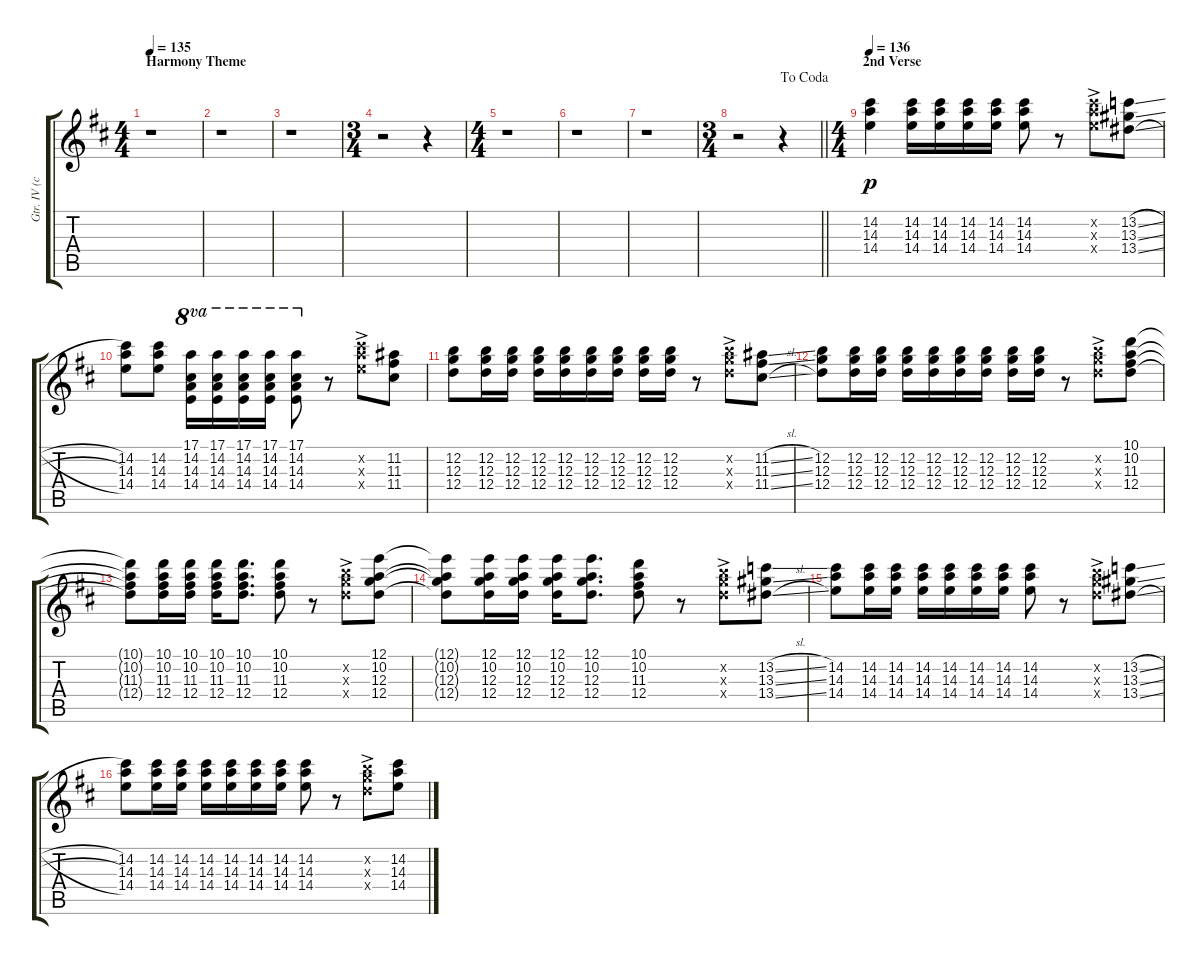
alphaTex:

\track ("Gtr. IV (clean elec.)" "Gtr. IV (c") {instrument electricguitarclean}
\staff {score tabs}
\tuning (E4 B3 G3 D3 A2 E2) {hide}
\ts (4 4)
\section ("" "Harmony Theme")
\tempo 135
\clef g2
\ks d
r.1{dy p} |
r.1 |
r.1 |
\ts (3 4)
r.2 r.4 |
\ts (4 4)
r.1 |
r.1 |
r.1 |
\ts (3 4)
\jump dacoda
\barLineRight lightlight
r.2 r.4 |
\ts (4 4)
\section ("" "2nd Verse")
\tempo 136
(14.2 14.3 14.4).4 (14.2 14.3 14.4).16 (14.2 14.3 14.4).16 (14.2 14.3 14.4).16 (14.2 14.3 14.4).16 (14.2 14.3 14.4).8 r.8 (14.2{ac x} 14.3{ac x} 14.4{ac x}).8 (13.2{sl} 13.3{sl} 13.4{sl}).8 |
(14.2 14.3 14.4).8 (14.2 14.3 14.4).8 (17.1 14.2 14.3 14.4).16{ot 8va} (17.1 14.2 14.3 14.4).16{ot 8va} (17.1 14.2 14.3 14.4).16{ot 8va} (17.1 14.2 14.3 14.4).16{ot 8va} (17.1 14.2 14.3 14.4).8{ot 8va} r.8 (14.2{ac x} 14.3{ac x} 14.4{ac x}).8 (11.2 11.3 11.4).8 |
(12.2 12.3 12.4).8 (12.2 12.3 12.4).16 (12.2 12.3 12.4).16 (12.2 12.3 12.4).16 (12.2 12.3 12.4).16 (12.2 12.3 12.4).16 (12.2 12.3 12.4).16 (12.2 12.3 12.4).16 (12.2 12.3 12.4).16 r.8 (12.2{ac x} 12.3{ac x} 12.4{ac x}).8 (11.2{sl} 11.3{sl} 11.4{sl}).8 |
(12.2 12.3 12.4).8 (12.2 12.3 12.4).16 (12.2 12.3 12.4).16 (12.2 12.3 12.4).16 (12.2 12.3 12.4).16 (12.2 12.3 12.4).16 (12.2 12.3 12.4).16 (12.2 12.3 12.4).16 (12.2 12.3 12.4).16 r.8 (12.2{ac x} 12.3{ac x} 12.4{ac x}).8 (10.1 10.2 11.3 12.4).8 |
(10.1{t} 10.2{t} 11.3{t} 12.4{t}).8 (10.1 10.2 11.3 12.4).16 (10.1 10.2 11.3 12.4).16 (10.1 10.2 11.3 12.4).16 (10.1 10.2 11.3 12.4).8{d} (10.1 10.2 11.3 12.4).8 r.8 (12.2{ac x} 12.3{ac x} 12.4{ac x}).8 (12.1 10.2 12.3 12.4).8 |
(12.1{t} 10.2{t} 12.3{t} 12.4{t}).8 (12.1 10.2 12.3 12.4).16 (12.1 10.2 12.3 12.4).16 (12.1 10.2 12.3 12.4).16 (12.1 10.2 12.3 12.4).8{d} (10.1 10.2 11.3 12.4).8 r.8 (12.2{ac x} 12.3{ac x} 12.4{ac x}).8 (13.2{sl} 13.3{sl} 13.4{sl}).8 |
(14.2 14.3 14.4).8 (14.2 14.3 14.4).16 (14.2 14.3 14.4).16 (14.2 14.3 14.4).16 (14.2 14.3 14.4).16 (14.2 14.3 14.4).16 (14.2 14.3 14.4).16 (14.2 14.3 14.4).8 r.8 (12.2{ac x} 12.3{ac x} 12.4{ac x}).8 (13.2{sl} 13.3{sl} 13.4{sl}).8 |
(14.2 14.3 14.4).8 (14.2 14.3 14.4).16 (14.2 14.3 14.4).16 (14.2 14.3 14.4).16 (14.2 14.3 14.4).16 (14.2 14.3 14.4).16 (14.2 14.3 14.4).16 (14.2 14.3 14.4).8 r.8 (12.2{ac x} 12.3{ac x} 12.4{ac x}).8 (14.2 14.3 14.4).8
